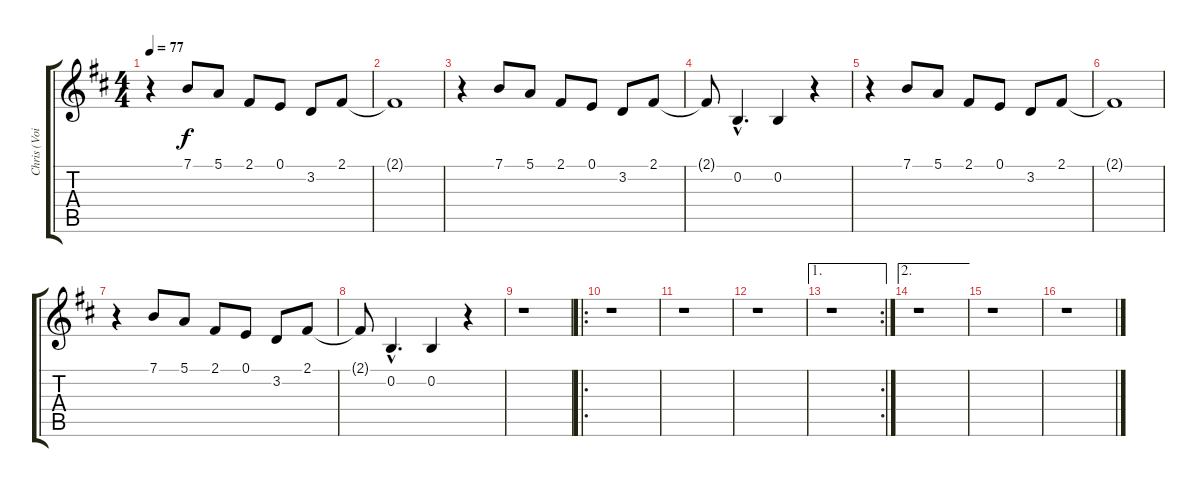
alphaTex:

\track ("Chris (Voice)" "Chris (Voi") {instrument synthbrass2}
\staff {score tabs}
\tuning (E4 B3 G3 D3 A2 E2) {hide}
\ts (4 4)
\tempo 77
\clef g2
\ks d
r.4{dy f} 7.1.8 5.1.8 2.1.8 0.1.8 3.2.8 2.1.8 |
2.1{t}.1 |
r.4 7.1.8 5.1.8 2.1.8 0.1.8 3.2.8 2.1.8 |
2.1{t}.8 0.2{hac}.4{d} 0.2.4 r.4 |
r.4 7.1.8 5.1.8 2.1.8 0.1.8 3.2.8 2.1.8 |
2.1{t}.1 |
r.4 7.1.8 5.1.8 2.1.8 0.1.8 3.2.8 2.1.8 |
2.1{t}.8 0.2{hac}.4{d} 0.2.4 r.4 |
r.1 |
\ro
r.1 |
r.1 |
r.1 |
\ae 1
\rc 2
r.1 |
\ae 2
r.1 |
r.1 |
r.1
